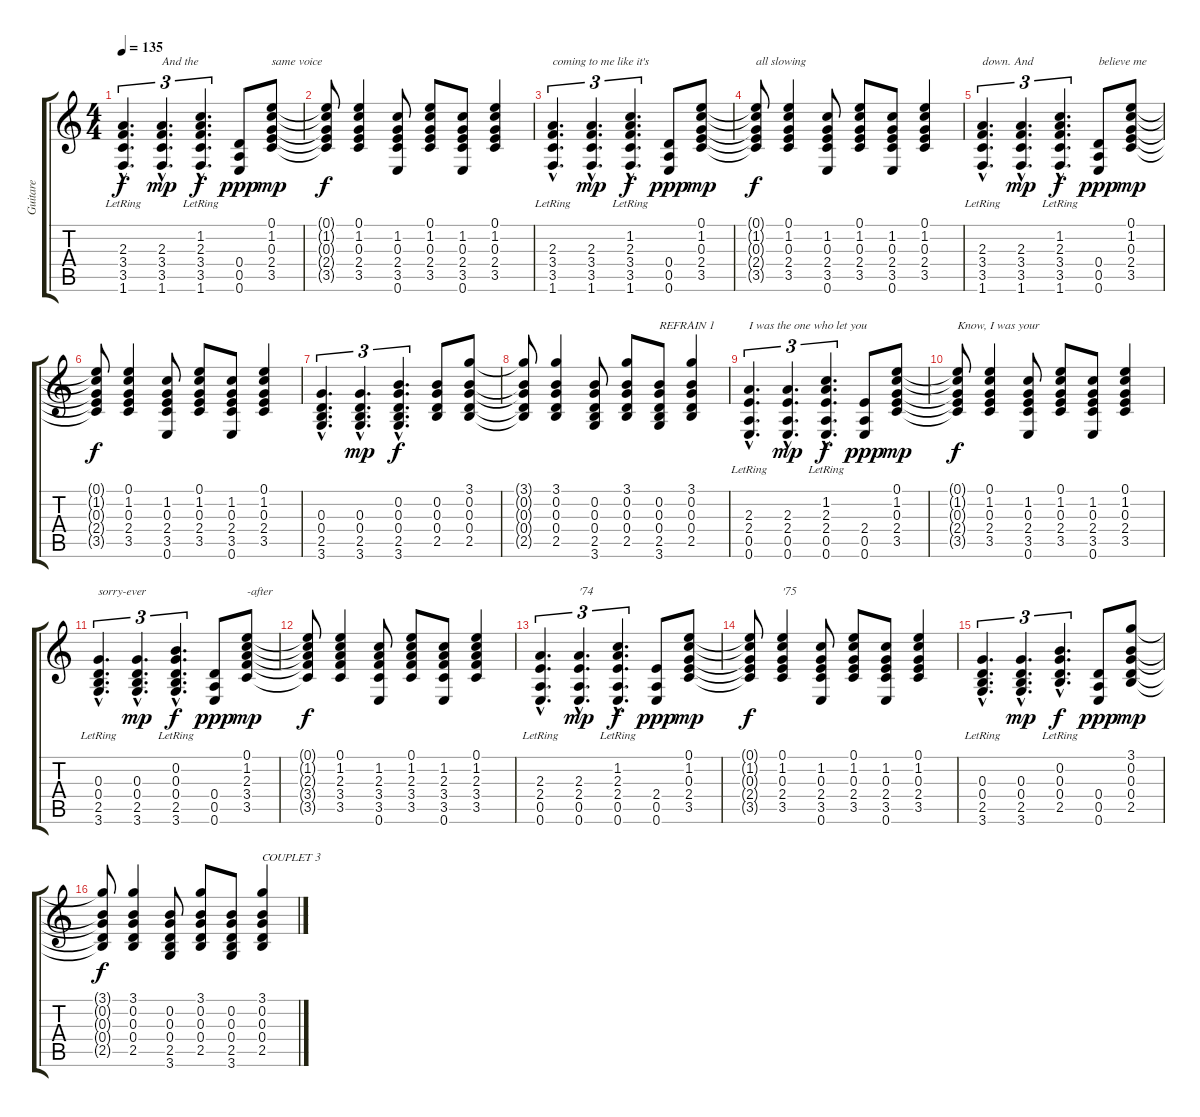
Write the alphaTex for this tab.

\track ("Guitare" "Guitare") {instrument acousticguitarsteel}
\staff {score tabs}
\tuning (E4 B3 G3 D3 A2 E2) {hide}
\ts (4 4)
\tempo 135
\clef g2
\ks c
(2.3{hac} 3.4{hac lr} 3.5{hac lr} 1.6{hac lr}).4{d tu (3 2) dy f} (2.3{hac} 3.4{hac} 3.5{hac} 1.6{hac}).4{d tu (3 2) txt "And the" dy mp} (1.2{hac} 2.3{hac} 3.4{hac lr} 3.5{hac} 1.6{hac}).4{d tu (3 2) dy f} (0.4 0.5 0.6).8{dy ppp} (0.1 1.2 0.3 2.4 3.5).8{txt "same voice" dy mp} |
(0.1{t} 1.2{t} 0.3{t} 2.4{t} 3.5{t}).8{dy f} (0.1 1.2 0.3 2.4 3.5).4 (1.2 0.3 2.4 3.5 0.6).8 (0.1 1.2 0.3 2.4 3.5).8 (1.2 0.3 2.4 3.5 0.6).8 (0.1 1.2 0.3 2.4 3.5).4 |
(2.3{hac} 3.4{hac lr} 3.5{hac lr} 1.6{hac lr}).4{d tu (3 2) txt "coming to me like it's"} (2.3{hac} 3.4{hac} 3.5{hac} 1.6{hac}).4{d tu (3 2) dy mp} (1.2{hac} 2.3{hac} 3.4{hac lr} 3.5{hac} 1.6{hac}).4{d tu (3 2) dy f} (0.4 0.5 0.6).8{dy ppp} (0.1 1.2 0.3 2.4 3.5).8{dy mp} |
(0.1{t} 1.2{t} 0.3{t} 2.4{t} 3.5{t}).8{txt "all slowing" dy f} (0.1 1.2 0.3 2.4 3.5).4 (1.2 0.3 2.4 3.5 0.6).8 (0.1 1.2 0.3 2.4 3.5).8 (1.2 0.3 2.4 3.5 0.6).8 (0.1 1.2 0.3 2.4 3.5).4 |
(2.3{hac} 3.4{hac lr} 3.5{hac lr} 1.6{hac lr}).4{d tu (3 2) txt "down. And"} (2.3{hac} 3.4{hac} 3.5{hac} 1.6{hac}).4{d tu (3 2) dy mp} (1.2{hac} 2.3{hac} 3.4{hac lr} 3.5{hac} 1.6{hac}).4{d tu (3 2) dy f} (0.4 0.5 0.6).8{txt "believe me" dy ppp} (0.1 1.2 0.3 2.4 3.5).8{dy mp} |
(0.1{t} 1.2{t} 0.3{t} 2.4{t} 3.5{t}).8{dy f} (0.1 1.2 0.3 2.4 3.5).4 (1.2 0.3 2.4 3.5 0.6).8 (0.1 1.2 0.3 2.4 3.5).8 (1.2 0.3 2.4 3.5 0.6).8 (0.1 1.2 0.3 2.4 3.5).4 |
(0.3{hac} 0.4{hac} 2.5{hac} 3.6{hac}).4{d tu (3 2)} (0.3{hac} 0.4{hac} 2.5{hac} 3.6{hac}).4{d tu (3 2) dy mp} (0.2{hac} 0.3{hac} 0.4{hac} 2.5{hac} 3.6{hac}).4{d tu (3 2) dy f} (0.2 0.3 0.4 2.5).8 (3.1 0.2 0.3 0.4 2.5).8 |
(3.1{t} 0.2{t} 0.3{t} 0.4{t} 2.5{t}).8 (3.1 0.2 0.3 0.4 2.5).4 (0.2 0.3 0.4 2.5 3.6).8 (3.1 0.2 0.3 0.4 2.5).8 (0.2 0.3 0.4 2.5 3.6).8{txt "REFRAIN 1"} (3.1 0.2 0.3 0.4 2.5).4 |
(2.3{hac} 2.4{hac lr} 0.5{hac lr} 0.6{hac lr}).4{d tu (3 2) txt "I was the one who let you"} (2.3{hac} 2.4{hac} 0.5{hac} 0.6{hac}).4{d tu (3 2) dy mp} (1.2{hac} 2.3{hac} 2.4{hac lr} 0.5{hac} 0.6{hac}).4{d tu (3 2) dy f} (2.4 0.5 0.6).8{dy ppp} (0.1 1.2 0.3 2.4 3.5).8{dy mp} |
(0.1{t} 1.2{t} 0.3{t} 2.4{t} 3.5{t}).8{txt "Know, I was your" dy f} (0.1 1.2 0.3 2.4 3.5).4 (1.2 0.3 2.4 3.5 0.6).8 (0.1 1.2 0.3 2.4 3.5).8 (1.2 0.3 2.4 3.5 0.6).8 (0.1 1.2 0.3 2.4 3.5).4 |
(0.3{hac} 0.4{hac lr} 2.5{hac lr} 3.6{hac lr}).4{d tu (3 2) txt "sorry-ever"} (0.3{hac} 0.4{hac} 2.5{hac} 3.6{hac}).4{d tu (3 2) dy mp} (0.2{hac} 0.3{hac} 0.4{hac lr} 2.5{hac} 3.6{hac}).4{d tu (3 2) dy f} (0.4 0.5 0.6).8{dy ppp} (0.1 1.2 2.3 3.4 3.5).8{txt "-after" dy mp} |
(0.1{t} 1.2{t} 2.3{t} 3.4{t} 3.5{t}).8{dy f} (0.1 1.2 2.3 3.4 3.5).4 (1.2 2.3 3.4 3.5 0.6).8 (0.1 1.2 2.3 3.4 3.5).8 (1.2 2.3 3.4 3.5 0.6).8 (0.1 1.2 2.3 3.4 3.5).4 |
(2.3{hac} 2.4{hac lr} 0.5{hac lr} 0.6{hac lr}).4{d tu (3 2)} (2.3{hac} 2.4{hac} 0.5{hac} 0.6{hac}).4{d tu (3 2) txt "'74" dy mp} (1.2{hac} 2.3{hac} 2.4{hac lr} 0.5{hac} 0.6{hac}).4{d tu (3 2) dy f} (2.4 0.5 0.6).8{dy ppp} (0.1 1.2 0.3 2.4 3.5).8{dy mp} |
(0.1{t} 1.2{t} 0.3{t} 2.4{t} 3.5{t}).8{dy f} (0.1 1.2 0.3 2.4 3.5).4{txt "'75"} (1.2 0.3 2.4 3.5 0.6).8 (0.1 1.2 0.3 2.4 3.5).8 (1.2 0.3 2.4 3.5 0.6).8 (0.1 1.2 0.3 2.4 3.5).4 |
(0.3{hac} 0.4{hac lr} 2.5{hac lr} 3.6{hac lr}).4{d tu (3 2)} (0.3{hac} 0.4{hac} 2.5{hac} 3.6{hac}).4{d tu (3 2) dy mp} (0.2{hac} 0.3{hac} 0.4{hac lr} 2.5{hac}).4{d tu (3 2) dy f} (0.4 0.5 0.6).8{dy ppp} (3.1 0.2 0.3 0.4 2.5).8{dy mp} |
(3.1{t} 0.2{t} 0.3{t} 0.4{t} 2.5{t}).8{dy f} (3.1 0.2 0.3 0.4 2.5).4 (0.2 0.3 0.4 2.5 3.6).8 (3.1 0.2 0.3 0.4 2.5).8 (0.2 0.3 0.4 2.5 3.6).8 (3.1 0.2 0.3 0.4 2.5).4{txt "COUPLET 3"}
